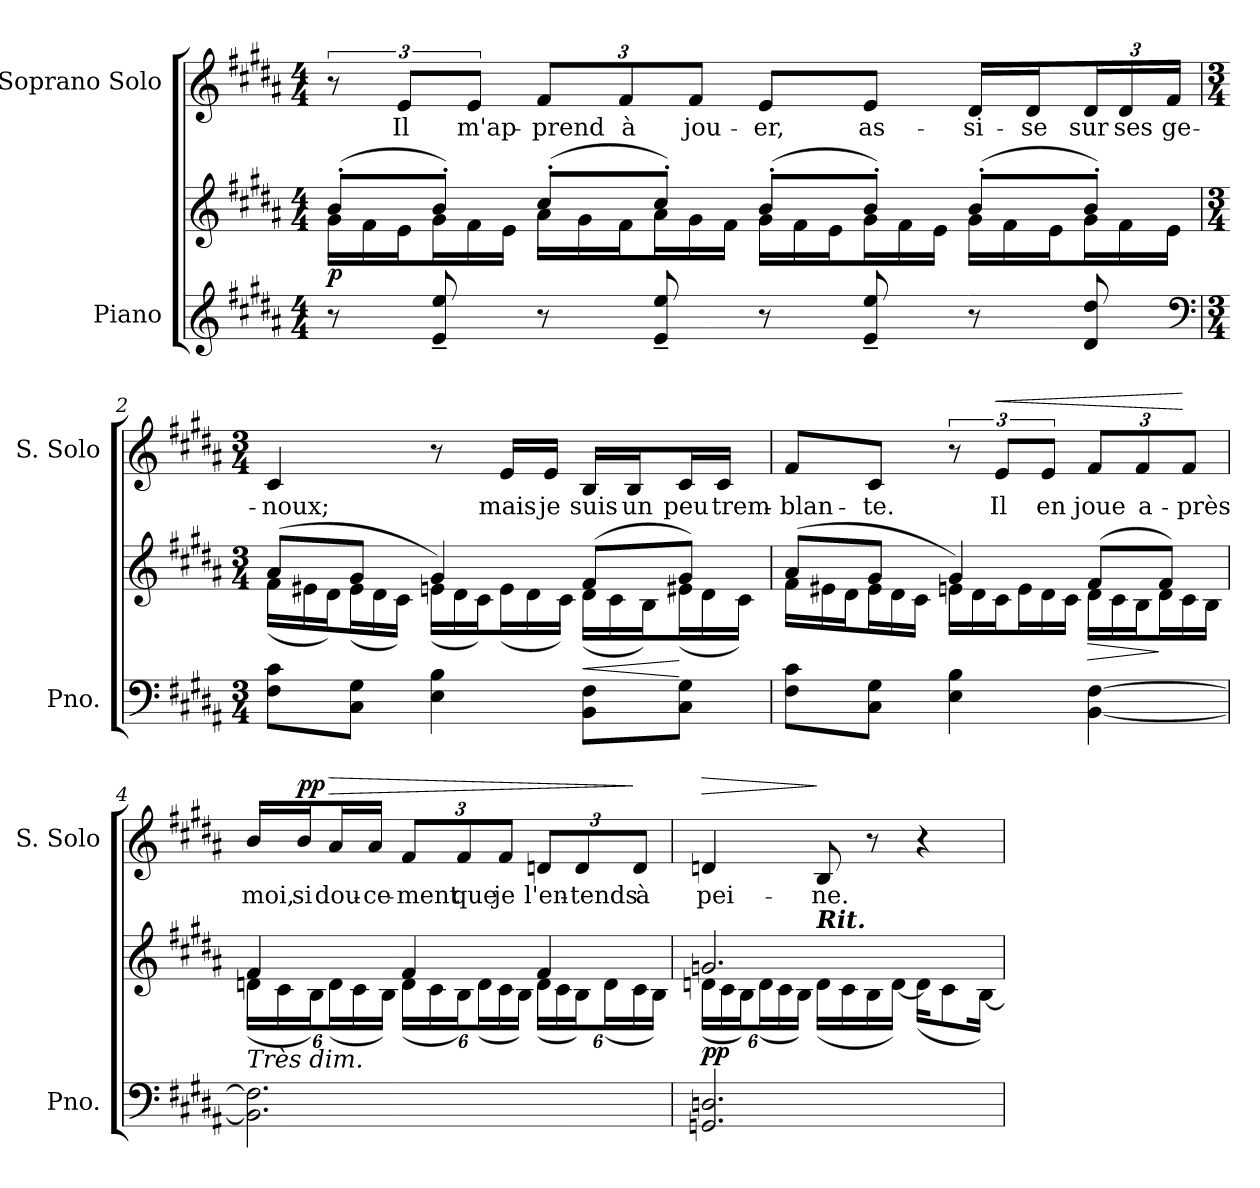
**kern	**kern	**dynam	**kern	**text	**dynam
*part2	*part2	*part2	*part1	*part1	*part1
*staff3	*staff2	*staff2/3	*staff1	*staff1	*staff1
*I"Piano	*	*	*I"Soprano Solo	*	*
*I'Pno.	*	*	*I'S. Solo	*	*
*clefG2	*clefG2	*	*clefG2	*	*
*k[f#c#g#d#a#]	*k[f#c#g#d#a#]	*	*k[f#c#g#d#a#]	*	*
*B:	*B:	*	*B:	*	*
*M4/4	*M4/4	*	*M4/4	*	*
=1	=1	=1	=1	=1	=1
*	*^	*	*	*	*
*	*	*Xtuplet	*	*	*	*
8r	(8b'L	24g#LL	p	12r	.	.
.	.	24f#	.	.	.	.
.	.	24eJ	.	12e/L	Il	.
8e~ 8ee~	8b'J)	24g#L	.	.	.	.
.	.	24f#	.	12e/J	m'ap-	.
.	.	24eJJ	.	.	.	.
8r	(8cc#'L	24a#LL	.	12f#/L	-prend	.
.	.	24g#	.	.	.	.
.	.	24f#J	.	12f#/	à	.
8e~ 8ee~	8cc#'J)	24a#L	.	.	.	.
.	.	24g#	.	12f#/J	jou-	.
.	.	24f#JJ	.	.	.	.
8r	(8b'L	24g#LL	.	8e/L	-er,	.
.	.	24f#	.	.	.	.
.	.	24eJ	.	.	.	.
8e~ 8ee~	8b'J)	24g#L	.	8e/J	as-	.
.	.	24f#	.	.	.	.
.	.	24eJJ	.	.	.	.
8r	(8b'L	24g#LL	.	16d#/LL	-si-	.
.	.	24f#	.	.	.	.
.	.	.	.	16d#/J	-se	.
.	.	24eJ	.	.	.	.
8d# 8dd#	8b'J)	24g#L	.	24d#/L	sur	.
.	.	24f#	.	24d#/	ses	.
.	.	24eJJ	.	24f#/JJ	ge-	.
*clefF4	*	*	*	*	*	*
=2	=2	=2	=2	=2	=2	=2
*M3/4	*M3/4	*	*	*M3/4	*	*
8F# 8c#L	(8a#L	(24f#LL	.	4c#	-noux;	.
.	.	24e#X	.	.	.	.
.	.	24d#J)	.	.	.	.
8C# 8G#J	8g#J	(24e#L	.	.	.	.
.	.	24d#	.	.	.	.
.	.	24c#JJ)	.	.	.	.
4E 4B	4g#)	(24enLL	.	8r	.	.
.	.	24d#	.	.	.	.
.	.	24c#J)	.	.	.	.
.	.	(24eL	.	16e/LL	mais	.
.	.	24d#	.	.	.	.
.	.	.	.	16e/JJ	je	.
.	.	24c#JJ)	.	.	.	.
8BB 8F#L	(8f#L	(24d#LL	<	16B/LL	suis	.
.	.	24c#	.	.	.	.
.	.	.	.	16B/J	un	.
.	.	24BJ)	.	.	.	.
8C# 8G#J	8g#J)	(24e#XL	[	16c#/L	peu	.
.	.	24d#	.	.	.	.
.	.	.	.	16c#/JJ	trem-	.
.	.	24c#JJ)	.	.	.	.
=3	=3	=3	=3	=3	=3	=3
8F# 8c#L	(8a#L	24f#LL	.	8f#/L	-blan-	.
.	.	24e#X	.	.	.	.
.	.	24d#J	.	.	.	.
8C# 8G#J	8g#J	24e#L	.	8c#/J	-te.	.
.	.	24d#	.	.	.	.
.	.	24c#JJ	.	.	.	.
4E 4B	4g#)	24enLL	.	12r	.	.
.	.	24d#	.	.	.	.
!	!	!	!	!	!	!LO:HP:a
.	.	24c#J	.	12e/L	Il	<
.	.	24eL	.	.	.	.
.	.	24d#	.	12e/J	en	.
.	.	24c#JJ	.	.	.	.
[4BB [4F#	(8f#L	24d#LL	>	12f#/L	joue	.
.	.	24c#	.	.	.	.
.	.	24BJ	.	12f#/	a-	.
.	8f#J)	24d#L	]	.	.	.
.	.	24c#	.	12f#/J	-près	[
.	.	24BJJ	.	.	.	.
=4	=4	=4	=4	=4	=4	=4
*	*	*tuplet	*	*	*	*
!	!LO:TX:b:i:t=Très dim.	!	!	!	!	!
2.BB] 2.F#]	4f#	(24dnLL	.	16b/LL	moi,	.
.	.	24c#	.	.	.	.
!	!	!	!	!	!	!LO:DY:a
.	.	.	.	16b/J	si	pp
.	.	24BJ)	.	.	.	.
!	!	!	!	!	!	!LO:HP:a
.	.	(24dL	.	16a#/L	dou-	>
.	.	24c#	.	.	.	.
.	.	.	.	16a#/JJ	-ce-	.
.	.	24BJJ)	.	.	.	.
.	4f#	(24dLL	.	12f#/L	-ment	.
.	.	24c#	.	.	.	.
.	.	24BJ)	.	12f#/	que	.
.	.	(24dL	.	.	.	.
.	.	24c#	.	12f#/J	je	.
.	.	24BJJ)	.	.	.	.
.	4f#	(24dLL	.	12dn/L	l'en-	.
.	.	24c#	.	.	.	.
.	.	24BJ)	.	12d/	-tends	.
.	.	(24dL	.	.	.	.
.	.	24c#	.	12d/J	à	]
.	.	24BJJ)	.	.	.	.
=5	=5	=5	=5	=5	=5	=5
!	!	!	!	!	!	!LO:HP:a
2.GGn 2.Dn	2.gn	(24dnLL	pp	4dn	pei-	>
.	.	24c#	.	.	.	.
.	.	24BJ)	.	.	.	.
.	.	(24dL	.	.	.	.
.	.	24c#	.	.	.	.
.	.	24BJJ)	.	.	.	.
!	!	!LO:TX:a:Bi:t=Rit.	!	!	!	!
.	.	(16dLL	.	8B	-ne.	]
.	.	16c#	.	.	.	.
.	.	16B	.	8r	.	.
.	.	[16dJJ)	.	.	.	.
.	.	(16dKL]	.	4r	.	.
.	.	8c#	.	.	.	.
.	.	[16BJk)	.	.	.	.
*	*v	*v	*	*	*	*
=	=	=	=	=	=
*-	*-	*-	*-	*-	*-
